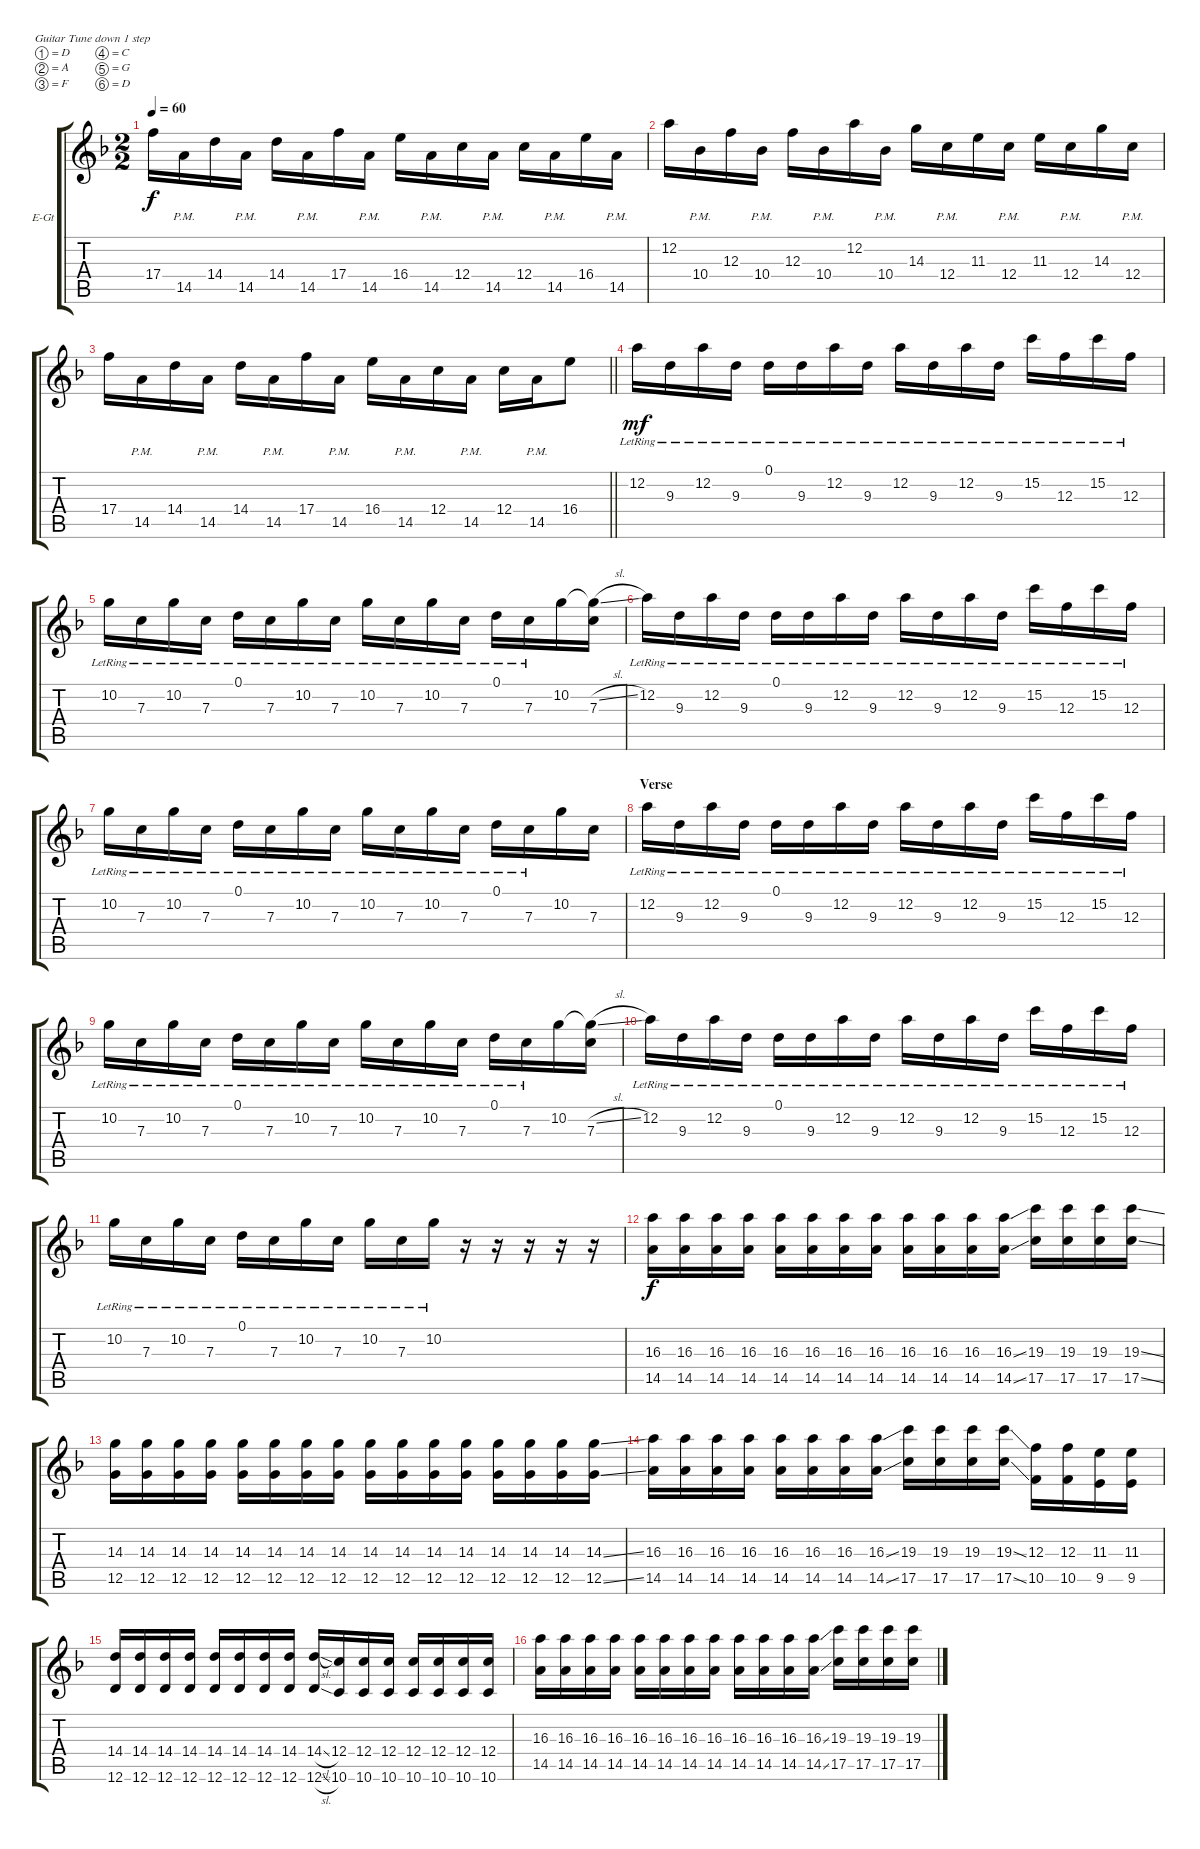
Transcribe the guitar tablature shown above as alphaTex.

\bracketExtendMode groupsimilarinstruments
\firstSystemTrackNameOrientation horizontal
\otherSystemsTrackNameOrientation horizontal
\track ("Electric Guitar" "E-Gt") {instrument distortionguitar}
\staff {score tabs}
\tuning (D4 A3 F3 C3 G2 D2)
\ts (2 2)
\tempo 60
\clef g2
\ks dminor
17.4.16{dy f} 14.5{pm}.16 14.4.16 14.5{pm}.16 14.4.16 14.5{pm}.16 17.4.16 14.5{pm}.16 16.4.16 14.5{pm}.16 12.4.16 14.5{pm}.16 12.4.16 14.5{pm}.16 16.4.16 14.5{pm}.16 |
12.2.16 10.4{pm}.16 12.3.16 10.4{pm}.16 12.3.16 10.4{pm}.16 12.2.16 10.4{pm}.16 14.3.16 12.4{pm}.16 11.3.16 12.4{pm}.16 11.3.16 12.4{pm}.16 14.3.16 12.4{pm}.16 |
\barLineRight lightlight
17.4.16 14.5{pm}.16 14.4.16 14.5{pm}.16 14.4.16 14.5{pm}.16 17.4.16 14.5{pm}.16 16.4.16 14.5{pm}.16 12.4.16 14.5{pm}.16 12.4.16 14.5{pm}.16 16.4.8 |
12.2{lr}.16{dy mf} 9.3{lr}.16 12.2{lr}.16 9.3{lr}.16 0.1{lr}.16 9.3{lr}.16 12.2{lr}.16 9.3{lr}.16 12.2{lr}.16 9.3{lr}.16 12.2{lr}.16 9.3{lr}.16 15.2{lr}.16 12.3{lr}.16 15.2{lr}.16 12.3{lr}.16 |
10.2{lr}.16 7.3{lr}.16 10.2{lr}.16 7.3{lr}.16 0.1{lr}.16 7.3{lr}.16 10.2{lr}.16 7.3{lr}.16 10.2{lr}.16 7.3{lr}.16 10.2{lr}.16 7.3{lr}.16 0.1{lr}.16 7.3{lr}.16 10.2.16 (7.3 10.2{sl t}).16 |
12.2{lr}.16 9.3{lr}.16 12.2{lr}.16 9.3{lr}.16 0.1{lr}.16 9.3{lr}.16 12.2{lr}.16 9.3{lr}.16 12.2{lr}.16 9.3{lr}.16 12.2{lr}.16 9.3{lr}.16 15.2{lr}.16 12.3{lr}.16 15.2{lr}.16 12.3{lr}.16 |
10.2{lr}.16 7.3{lr}.16 10.2{lr}.16 7.3{lr}.16 0.1{lr}.16 7.3{lr}.16 10.2{lr}.16 7.3{lr}.16 10.2{lr}.16 7.3{lr}.16 10.2{lr}.16 7.3{lr}.16 0.1{lr}.16 7.3{lr}.16 10.2.16 7.3.16 |
\section ("" "Verse ")
12.2{lr}.16 9.3{lr}.16 12.2{lr}.16 9.3{lr}.16 0.1{lr}.16 9.3{lr}.16 12.2{lr}.16 9.3{lr}.16 12.2{lr}.16 9.3{lr}.16 12.2{lr}.16 9.3{lr}.16 15.2{lr}.16 12.3{lr}.16 15.2{lr}.16 12.3{lr}.16 |
10.2{lr}.16 7.3{lr}.16 10.2{lr}.16 7.3{lr}.16 0.1{lr}.16 7.3{lr}.16 10.2{lr}.16 7.3{lr}.16 10.2{lr}.16 7.3{lr}.16 10.2{lr}.16 7.3{lr}.16 0.1{lr}.16 7.3{lr}.16 10.2.16 (7.3 10.2{sl t}).16 |
12.2{lr}.16 9.3{lr}.16 12.2{lr}.16 9.3{lr}.16 0.1{lr}.16 9.3{lr}.16 12.2{lr}.16 9.3{lr}.16 12.2{lr}.16 9.3{lr}.16 12.2{lr}.16 9.3{lr}.16 15.2{lr}.16 12.3{lr}.16 15.2{lr}.16 12.3{lr}.16 |
10.2{lr}.16 7.3{lr}.16 10.2{lr}.16 7.3{lr}.16 0.1{lr}.16 7.3{lr}.16 10.2{lr}.16 7.3{lr}.16 10.2{lr}.16 7.3{lr}.16 10.2{lr}.16 r.16 r.16 r.16 r.16 r.16 |
(14.5 16.3).16{dy f} (14.5 16.3).16 (14.5 16.3).16 (14.5 16.3).16 (14.5 16.3).16 (14.5 16.3).16 (14.5 16.3).16 (14.5 16.3).16 (14.5 16.3).16 (14.5 16.3).16 (14.5 16.3).16 (14.5{ss} 16.3{ss}).16 (17.5 19.3).16 (17.5 19.3).16 (17.5 19.3).16 (17.5{ss} 19.3{ss}).16 |
(12.5 14.3).16 (12.5 14.3).16 (12.5 14.3).16 (12.5 14.3).16 (12.5 14.3).16 (12.5 14.3).16 (12.5 14.3).16 (12.5 14.3).16 (12.5 14.3).16 (12.5 14.3).16 (12.5 14.3).16 (12.5 14.3).16 (12.5 14.3).16 (12.5 14.3).16 (12.5 14.3).16 (12.5{ss} 14.3{ss}).16 |
(16.3 14.5).16 (16.3 14.5).16 (16.3 14.5).16 (16.3 14.5).16 (16.3 14.5).16 (16.3 14.5).16 (16.3 14.5).16 (16.3{ss} 14.5{ss}).16 (17.5 19.3).16 (17.5 19.3).16 (17.5 19.3).16 (17.5{ss} 19.3{ss}).16 (10.5 12.3).16 (10.5 12.3).16 (9.5 11.3).16 (9.5 11.3).16 |
(12.6 14.4).16 (12.6 14.4).16 (12.6 14.4).16 (12.6 14.4).16 (12.6 14.4).16 (12.6 14.4).16 (12.6 14.4).16 (12.6 14.4).16 (12.6{sl} 14.4{sl}).16 (10.6 12.4).16 (10.6 12.4).16 (10.6 12.4).16 (10.6 12.4).16 (10.6 12.4).16 (10.6 12.4).16 (10.6 12.4).16 |
(14.5 16.3).16 (14.5 16.3).16 (14.5 16.3).16 (14.5 16.3).16 (14.5 16.3).16 (14.5 16.3).16 (14.5 16.3).16 (14.5 16.3).16 (14.5 16.3).16 (14.5 16.3).16 (14.5 16.3).16 (14.5{ss} 16.3{ss}).16 (17.5 19.3).16 (17.5 19.3).16 (17.5 19.3).16 (17.5{ss} 19.3{ss}).16
